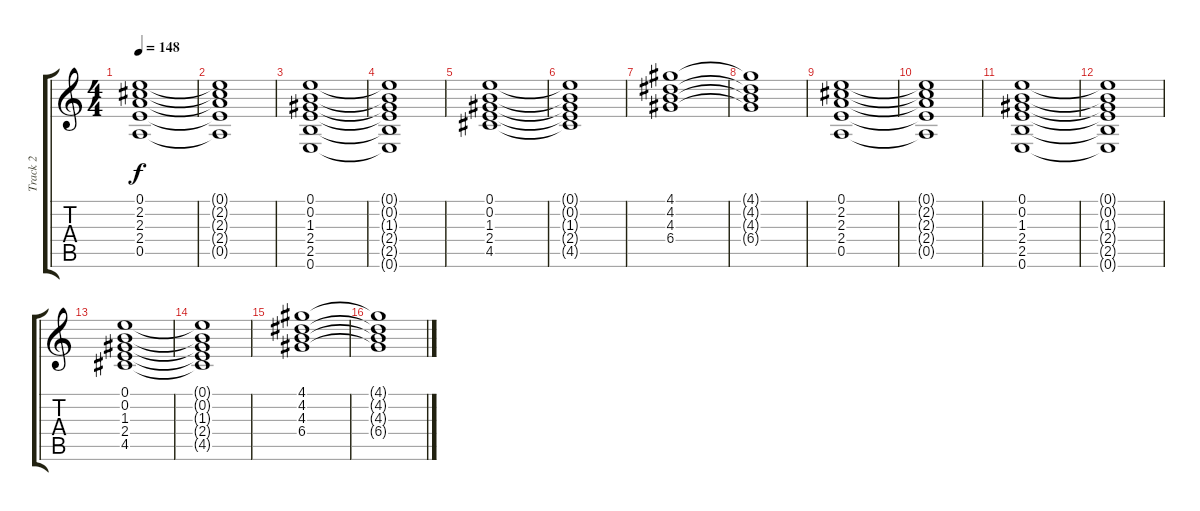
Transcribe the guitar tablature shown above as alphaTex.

\track ("Track 2" "Track 2") {instrument acousticguitarsteel}
\staff {score tabs}
\tuning (E4 B3 G3 D3 A2 E2) {hide}
\ts (4 4)
\tempo 148
\clef g2
\ks c
(0.1 2.2 2.3 2.4 0.5).1{dy f} |
(0.1{t} 2.2{t} 2.3{t} 2.4{t} 0.5{t}).1 |
(0.1 0.2 1.3 2.4 2.5 0.6).1 |
(0.1{t} 0.2{t} 1.3{t} 2.4{t} 2.5{t} 0.6{t}).1 |
(0.1 0.2 1.3 2.4 4.5).1 |
(0.1{t} 0.2{t} 1.3{t} 2.4{t} 4.5{t}).1 |
(4.1 4.2 4.3 6.4).1 |
(4.1{t} 4.2{t} 4.3{t} 6.4{t}).1 |
(0.1 2.2 2.3 2.4 0.5).1 |
(0.1{t} 2.2{t} 2.3{t} 2.4{t} 0.5{t}).1 |
(0.1 0.2 1.3 2.4 2.5 0.6).1 |
(0.1{t} 0.2{t} 1.3{t} 2.4{t} 2.5{t} 0.6{t}).1 |
(0.1 0.2 1.3 2.4 4.5).1 |
(0.1{t} 0.2{t} 1.3{t} 2.4{t} 4.5{t}).1 |
(4.1 4.2 4.3 6.4).1 |
(4.1{t} 4.2{t} 4.3{t} 6.4{t}).1
